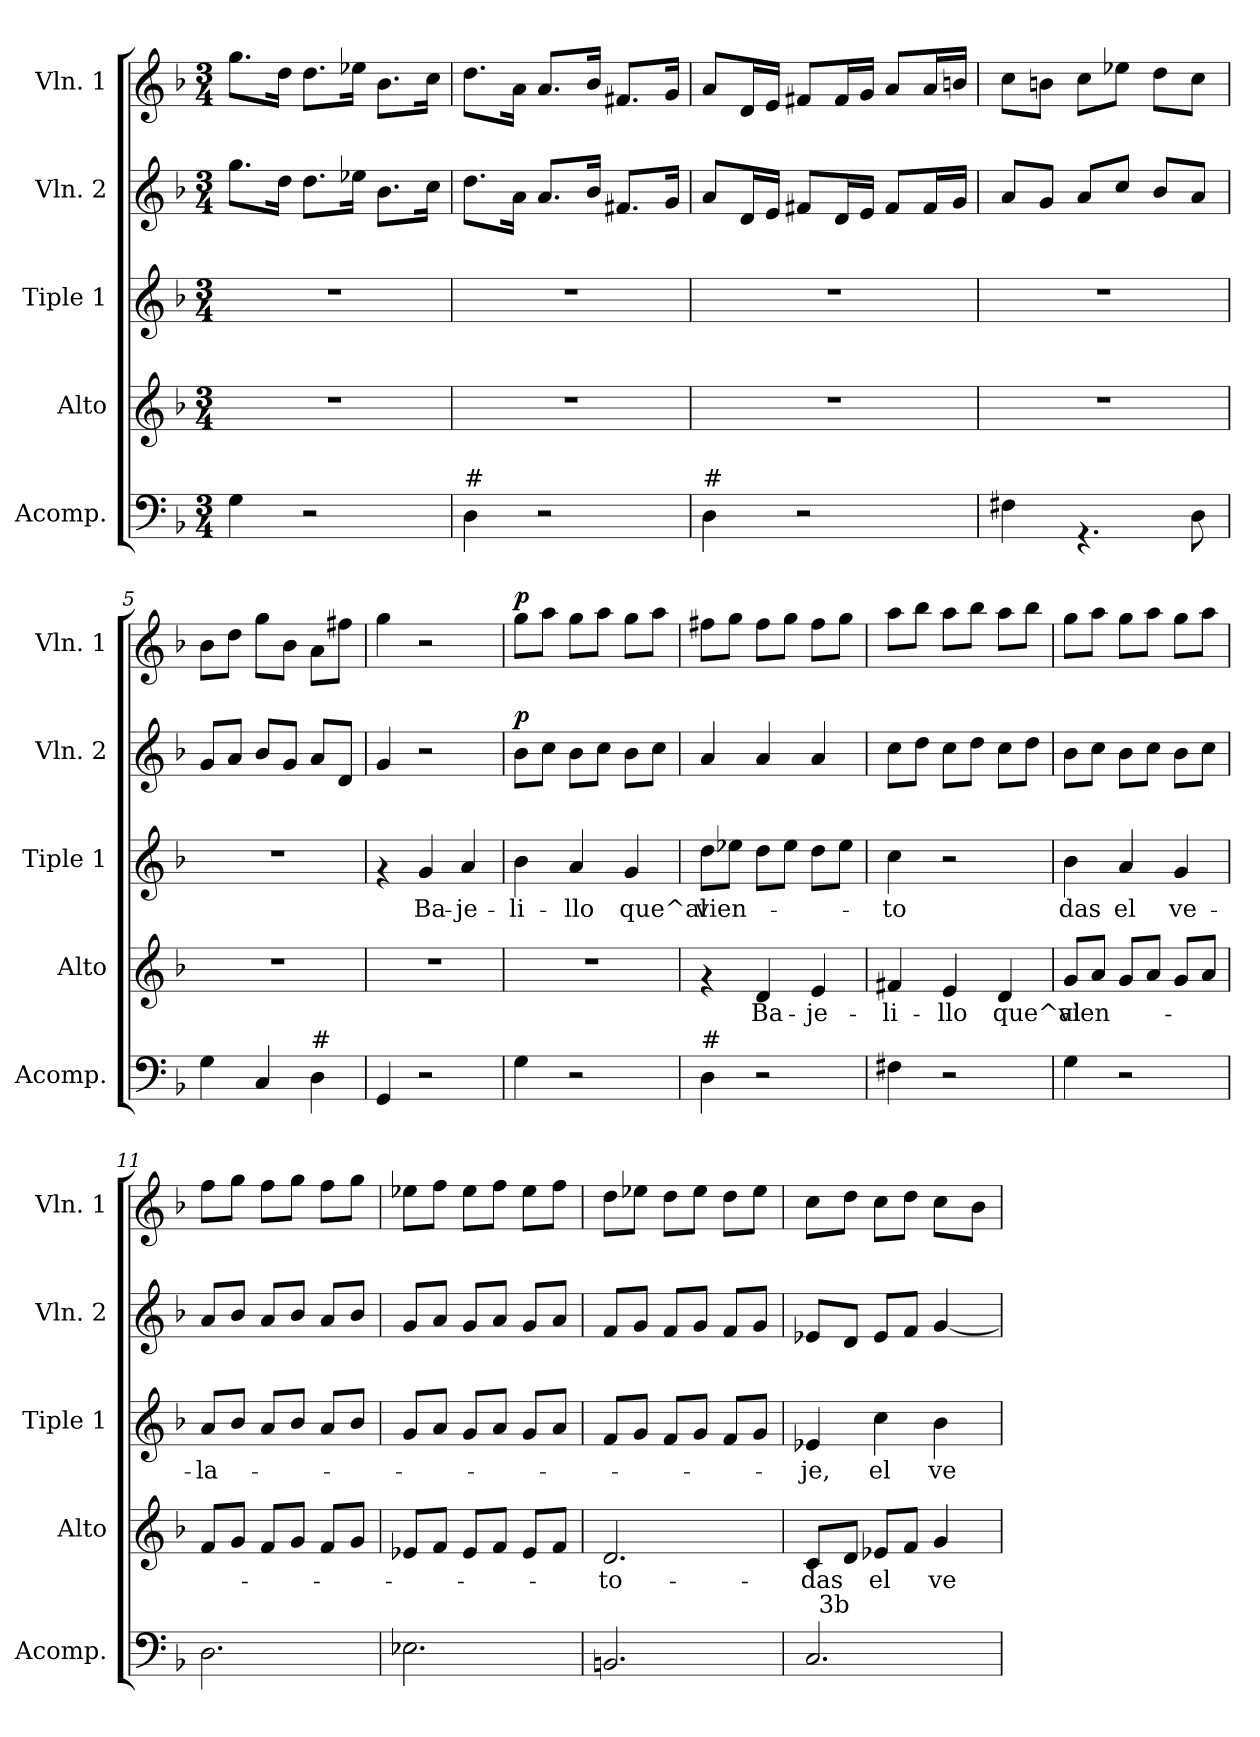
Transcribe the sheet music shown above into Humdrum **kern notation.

**kern	**kern	**text	**kern	**text	**kern	**dynam	**kern	**dynam
*part5	*part4	*part4	*part3	*part3	*part2	*part2	*part1	*part1
*staff5	*staff4	*staff4	*staff3	*staff3	*staff2	*staff2	*staff1	*staff1
*I"Acomp.	*I"Alto	*	*I"Tiple 1	*	*I"Vln. 2	*	*I"Vln. 1	*
*I'Acomp.	*I'Alto	*	*I'Tiple 1	*	*I'Vln. 2	*	*I'Vln. 1	*
!!LO:PB:g=z
*clefF4	*clefG2	*	*clefG2	*	*clefG2	*	*clefG2	*
*k[b-]	*k[b-]	*	*k[b-]	*	*k[b-]	*	*k[b-]	*
*F:	*F:	*	*F:	*	*F:	*	*F:	*
*M3/4	*M3/4	*	*M3/4	*	*M3/4	*	*M3/4	*
=1	=1	=1	=1	=1	=1	=1	=1	=1
4G\	2.r	.	2.r	.	8.gg\L	.	8.gg\L	.
.	.	.	.	.	16dd\Jk	.	16dd\Jk	.
2r	.	.	.	.	8.dd\L	.	8.dd\L	.
.	.	.	.	.	16ee-X\Jk	.	16ee-X\Jk	.
.	.	.	.	.	8.b-\L	.	8.b-\L	.
.	.	.	.	.	16cc\Jk	.	16cc\Jk	.
=2	=2	=2	=2	=2	=2	=2	=2	=2
!LO:TX:a:t=#	!	!	!	!	!	!	!	!
4D\	2.r	.	2.r	.	8.dd\L	.	8.dd\L	.
.	.	.	.	.	16a\Jk	.	16a\Jk	.
2r	.	.	.	.	8.a/L	.	8.a/L	.
.	.	.	.	.	16b-/Jk	.	16b-/Jk	.
.	.	.	.	.	8.f#X/L	.	8.f#X/L	.
.	.	.	.	.	16g/Jk	.	16g/Jk	.
=3	=3	=3	=3	=3	=3	=3	=3	=3
!LO:TX:a:t=#	!	!	!	!	!	!	!	!
4D\	2.r	.	2.r	.	8a/L	.	8a/L	.
.	.	.	.	.	16d/L	.	16d/L	.
.	.	.	.	.	16e/JJ	.	16e/JJ	.
2r	.	.	.	.	8f#X/L	.	8f#X/L	.
.	.	.	.	.	16d/L	.	16f#/L	.
.	.	.	.	.	16e/JJ	.	16g/JJ	.
.	.	.	.	.	8f#/L	.	8a/L	.
.	.	.	.	.	16f#/L	.	16a/L	.
.	.	.	.	.	16g/JJ	.	16bn/JJ	.
=4	=4	=4	=4	=4	=4	=4	=4	=4
4F#X\	2.r	.	2.r	.	8a/L	.	8cc\L	.
.	.	.	.	.	8g/J	.	8bn\J	.
4.rAA	.	.	.	.	8a/L	.	8cc\L	.
.	.	.	.	.	8cc/J	.	8ee-X\J	.
.	.	.	.	.	8b-/L	.	8dd\L	.
8D\	.	.	.	.	8a/J	.	8cc\J	.
!!LO:PB:g=z
=5	=5	=5	=5	=5	=5	=5	=5	=5
4G\	2.r	.	2.r	.	8g/L	.	8b-\L	.
.	.	.	.	.	8a/J	.	8dd\J	.
4C/	.	.	.	.	8b-/L	.	8gg\L	.
.	.	.	.	.	8g/J	.	8b-\J	.
!LO:TX:a:t=#	!	!	!	!	!	!	!	!
4D\	.	.	.	.	8a/L	.	8a\L	.
.	.	.	.	.	8d/J	.	8ff#X\J	.
=6	=6	=6	=6	=6	=6	=6	=6	=6
4GG/	2.r	.	4rf	.	4g/	.	4gg\	.
!	!	!	!	!LO:LY:b	!	!	!	!
2r	.	.	4g/	Ba-	2r	.	2r	.
!	!	!	!	!LO:LY:b	!	!	!	!
.	.	.	4a/	-je-	.	.	.	.
=7	=7	=7	=7	=7	=7	=7	=7	=7
!	!	!	!	!LO:LY:b	!	!LO:DY:a	!	!LO:DY:a
4G\	2.r	.	4b-\	-li-	8b-\L	p	8gg\L	p
.	.	.	.	.	8cc\J	.	8aa\J	.
!	!	!	!	!LO:LY:b	!	!	!	!
2r	.	.	4a/	-llo	8b-\L	.	8gg\L	.
.	.	.	.	.	8cc\J	.	8aa\J	.
!	!	!	!	!LO:LY:b	!	!	!	!
.	.	.	4g/	que^al	8b-\L	.	8gg\L	.
.	.	.	.	.	8cc\J	.	8aa\J	.
=8	=8	=8	=8	=8	=8	=8	=8	=8
!LO:TX:a:t=#	!	!	!	!	!	!	!	!
!	!	!	!	!LO:LY:b	!	!	!	!
4D\	4rf	.	8dd\L	vien-	4a/	.	8ff#X\L	.
.	.	.	8ee-X\J	.	.	.	8gg\J	.
!	!	!LO:LY:b	!	!	!	!	!	!
2r	4d/	Ba-	8dd\L	.	4a/	.	8ff#\L	.
.	.	.	8ee-\J	.	.	.	8gg\J	.
!	!	!LO:LY:b	!	!	!	!	!	!
.	4e/	-je-	8dd\L	.	4a/	.	8ff#\L	.
.	.	.	8ee-\J	.	.	.	8gg\J	.
=9	=9	=9	=9	=9	=9	=9	=9	=9
!	!	!LO:LY:b	!	!LO:LY:b	!	!	!	!
4F#X\	4f#X/	-li-	4cc\	-to	8cc\L	.	8aa\L	.
.	.	.	.	.	8dd\J	.	8bb-\J	.
!	!	!LO:LY:b	!	!	!	!	!	!
2r	4e/	-llo	2r	.	8cc\L	.	8aa\L	.
.	.	.	.	.	8dd\J	.	8bb-\J	.
!	!	!LO:LY:b	!	!	!	!	!	!
.	4d/	que^al	.	.	8cc\L	.	8aa\L	.
.	.	.	.	.	8dd\J	.	8bb-\J	.
!!LO:PB:g=z
=10	=10	=10	=10	=10	=10	=10	=10	=10
!	!	!LO:LY:b	!	!LO:LY:b	!	!	!	!
4G\	8g/L	vien-	4b-\	das	8b-\L	.	8gg\L	.
.	8a/J	.	.	.	8cc\J	.	8aa\J	.
!	!	!	!	!LO:LY:b	!	!	!	!
2r	8g/L	.	4a/	el	8b-\L	.	8gg\L	.
.	8a/J	.	.	.	8cc\J	.	8aa\J	.
!	!	!	!	!LO:LY:b	!	!	!	!
.	8g/L	.	4g/	ve-	8b-\L	.	8gg\L	.
.	8a/J	.	.	.	8cc\J	.	8aa\J	.
=11	=11	=11	=11	=11	=11	=11	=11	=11
!	!	!	!	!LO:LY:b	!	!	!	!
2.D\	8f/L	.	8a/L	-la-	8a/L	.	8ff\L	.
.	8g/J	.	8b-/J	.	8b-/J	.	8gg\J	.
.	8f/L	.	8a/L	.	8a/L	.	8ff\L	.
.	8g/J	.	8b-/J	.	8b-/J	.	8gg\J	.
.	8f/L	.	8a/L	.	8a/L	.	8ff\L	.
.	8g/J	.	8b-/J	.	8b-/J	.	8gg\J	.
=12	=12	=12	=12	=12	=12	=12	=12	=12
2.E-X\	8e-X/L	.	8g/L	.	8g/L	.	8ee-X\L	.
.	8f/J	.	8a/J	.	8a/J	.	8ff\J	.
.	8e-/L	.	8g/L	.	8g/L	.	8ee-\L	.
.	8f/J	.	8a/J	.	8a/J	.	8ff\J	.
.	8e-/L	.	8g/L	.	8g/L	.	8ee-\L	.
.	8f/J	.	8a/J	.	8a/J	.	8ff\J	.
=13	=13	=13	=13	=13	=13	=13	=13	=13
!	!	!LO:LY:b	!	!	!	!	!	!
2.BBn/	2.d/	-to-	8f/L	.	8f/L	.	8dd\L	.
.	.	.	8g/J	.	8g/J	.	8ee-X\J	.
.	.	.	8f/L	.	8f/L	.	8dd\L	.
.	.	.	8g/J	.	8g/J	.	8ee-\J	.
.	.	.	8f/L	.	8f/L	.	8dd\L	.
.	.	.	8g/J	.	8g/J	.	8ee-\J	.
=14	=14	=14	=14	=14	=14	=14	=14	=14
!	!	!LO:LY:b	!	!LO:LY:b	!	!	!	!
*^	*	*	*	*	*	*	*	*
2.C/	32ryy	8c/L	-das	4e-X/	-je,	8e-X/L	.	8cc\L	.
!	!LO:TX:a:t=3b	!	!	!	!	!	!	!	!
.	2ryy	.	.	.	.	.	.	.	.
.	.	8d/J	.	.	.	8d/J	.	8dd\J	.
!	!	!	!LO:LY:b	!	!LO:LY:b	!	!	!	!
.	.	8e-X/L	el	4cc\	el	8e-/L	.	8cc\L	.
.	.	8f/J	.	.	.	8f/J	.	8dd\J	.
!	!	!	!LO:LY:b	!	!LO:LY:b	!	!	!	!
.	.	4g/	ve-	4b-\	ve-	[>4g/	.	8cc\L	.
.	8..ryy	.	.	.	.	.	.	.	.
.	.	.	.	.	.	.	.	8b-\J	.
*v	*v	*	*	*	*	*	*	*	*
=	=	=	=	=	=	=	=	=
*-	*-	*-	*-	*-	*-	*-	*-	*-
